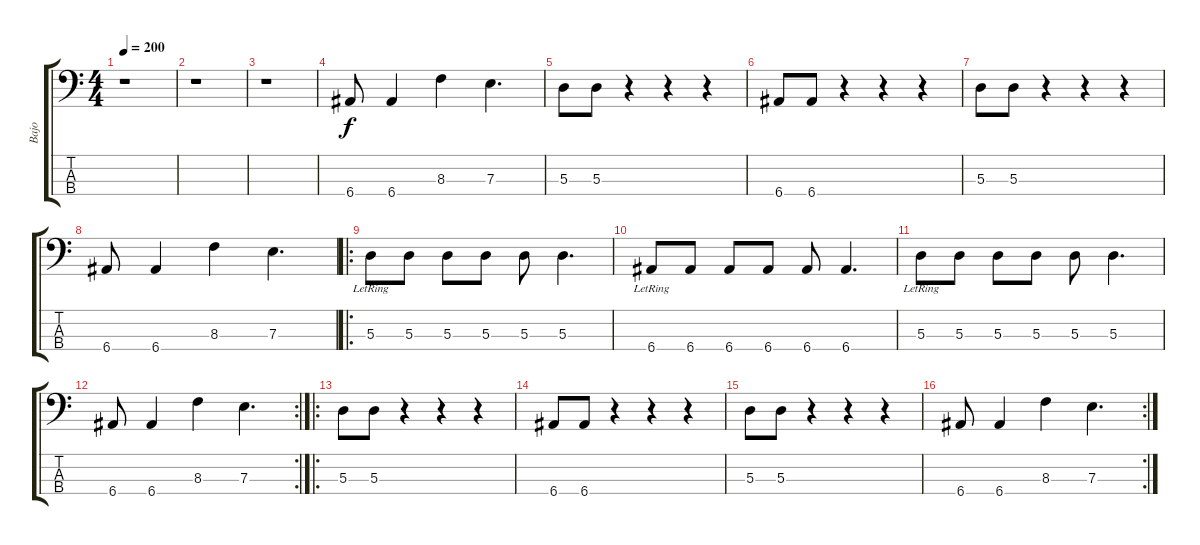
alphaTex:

\track ("Bajo" "Bajo") {instrument electricbassfinger}
\staff {score tabs}
\tuning (G2 D2 A1 E1) {hide}
\ts (4 4)
\tempo 200
\clef f4
\ks c
r.1{dy f instrument electricbassfinger} |
r.1 |
r.1 |
6.4.8 6.4.4 8.3.4 7.3.4{d} |
5.3.8 5.3.8 r.4 r.4 r.4 |
6.4.8 6.4.8 r.4 r.4 r.4 |
5.3.8 5.3.8 r.4 r.4 r.4 |
6.4.8 6.4.4 8.3.4 7.3.4{d} |
\ro
5.3{lr}.8 5.3.8 5.3.8 5.3.8 5.3.8 5.3.4{d} |
6.4{lr}.8 6.4.8 6.4.8 6.4.8 6.4.8 6.4.4{d} |
5.3{lr}.8 5.3.8 5.3.8 5.3.8 5.3.8 5.3.4{d} |
\rc 2
6.4.8 6.4.4 8.3.4 7.3.4{d} |
\ro
5.3.8 5.3.8 r.4 r.4 r.4 |
6.4.8 6.4.8 r.4 r.4 r.4 |
5.3.8 5.3.8 r.4 r.4 r.4 |
\rc 2
6.4.8 6.4.4 8.3.4 7.3.4{d}
